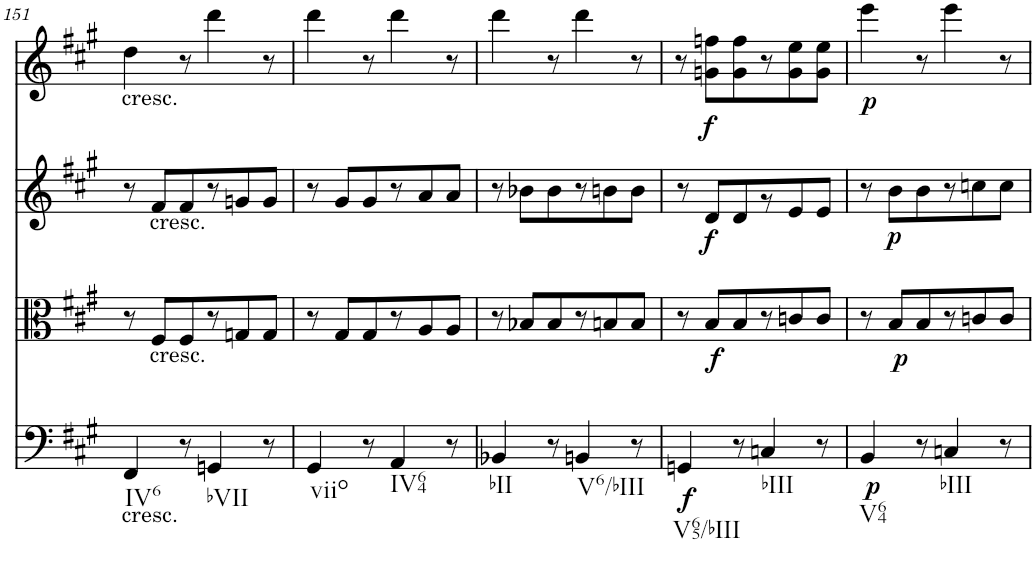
**kern	**dynam	**kern	**dynam	**kern	**dynam	**kern	**dynam
*part4	*part4	*part3	*part3	*part2	*part2	*part1	*part1
*staff4	*staff4	*staff3	*staff3	*staff2	*staff2	*staff1	*staff1
*I"Violoncello	*	*I"Viola	*	*I"Violin 2	*	*I"Violin 1	*
*I'Vc	*	*I'Vla	*	*I'Vln	*	*I'Vln	*
!!LO:PB:g=z
*clefC4	*	*clefC3	*	*clefG2	*	*clefG2	*
*k[f#c#g#]	*	*k[f#c#g#]	*	*k[f#c#g#]	*	*k[f#c#g#]	*
*A:	*	*A:	*	*A:	*	*A:	*
*M6/8	*	*M6/8	*	*M6/8	*	*M6/8	*
=151	=151	=151	=151	=151	=151	=151	=151
!	!	!	!	!	!	!LO:TX:b:t=cresc.	!
!LO:TX:b:t=cresc.	!	!	!	!	!	!	!
!LO:TX:b:t=IV6	!	!	!	!	!	!	!
4FF#/	.	8r	.	8r	.	4dd\	.
!	!	!	!	!LO:TX:b:t=cresc.	!	!	!
!	!	!LO:TX:b:t=cresc.	!	!	!	!	!
.	.	8F#/L	.	8f#/L	.	.	.
8r	.	8F#/	.	8f#/	.	8r	.
!LO:TX:b:t=bVII	!	!	!	!	!	!	!
4GGn/	.	8r	.	8r	.	4ddd\	.
.	.	8Gn/	.	8gn/	.	.	.
8r	.	8G/J	.	8g/J	.	8r	.
=152	=152	=152	=152	=152	=152	=152	=152
!LO:TX:b:t=viio	!	!	!	!	!	!	!
4GG#/	.	8r	.	8r	.	4ddd\	.
.	.	8G#/L	.	8g#/L	.	.	.
8r	.	8G#/	.	8g#/	.	8r	.
!LO:TX:b:t=IV64	!	!	!	!	!	!	!
4AA/	.	8r	.	8r	.	4ddd\	.
.	.	8A/	.	8a/	.	.	.
8r	.	8A/J	.	8a/J	.	8r	.
=153	=153	=153	=153	=153	=153	=153	=153
!LO:TX:b:t=bII	!	!	!	!	!	!	!
4BB-X/	.	8r	.	8r	.	4ddd\	.
.	.	8B-X/L	.	8b-X\L	.	.	.
8r	.	8B-/	.	8b-\	.	8r	.
!LO:TX:b:t=V6/bIII	!	!	!	!	!	!	!
4BBn/	.	8r	.	8r	.	4ddd\	.
.	.	8Bn/	.	8bn\	.	.	.
8r	.	8B/J	.	8b\J	.	8r	.
=154	=154	=154	=154	=154	=154	=154	=154
!LO:TX:b:t=V65/bIII	!	!	!	!	!	!	!
!	!LO:DY:b	!	!	!	!	!	!
4GGn/	f	8r	.	8r	.	8r	.
!	!	!	!LO:DY:b	!	!LO:DY:b	!	!
!	!	!	!	!	!LO:DY:n=1:a	!	!
.	.	8B/L	f	8d/L	f f	8gn\ 8ffn\L	.
8r	.	8B/	.	8d/	.	8g\ 8ff\	.
!LO:TX:b:t=bIII	!	!	!	!	!	!	!
4Cn/	.	8r	.	8r	.	8r	.
.	.	8cn/	.	8e/	.	8g\ 8ee\	.
8r	.	8c/J	.	8e/J	.	8g\ 8ee\J	.
=155	=155	=155	=155	=155	=155	=155	=155
!LO:TX:b:t=V64	!	!	!	!	!	!	!
!	!LO:DY:b	!	!	!	!	!	!LO:DY:b
4BB/	p	8r	.	8r	.	4eee\	p
!	!	!	!LO:DY:b	!	!LO:DY:b	!	!
.	.	8B/L	p	8b\L	p	.	.
8r	.	8B/	.	8b\	.	8r	.
!LO:TX:b:t=bIII	!	!	!	!	!	!	!
4Cn/	.	8r	.	8r	.	4eee\	.
.	.	8cn/	.	8ccn\	.	.	.
8r	.	8c/J	.	8cc\J	.	8r	.
=	=	=	=	=	=	=	=
*-	*-	*-	*-	*-	*-	*-	*-
